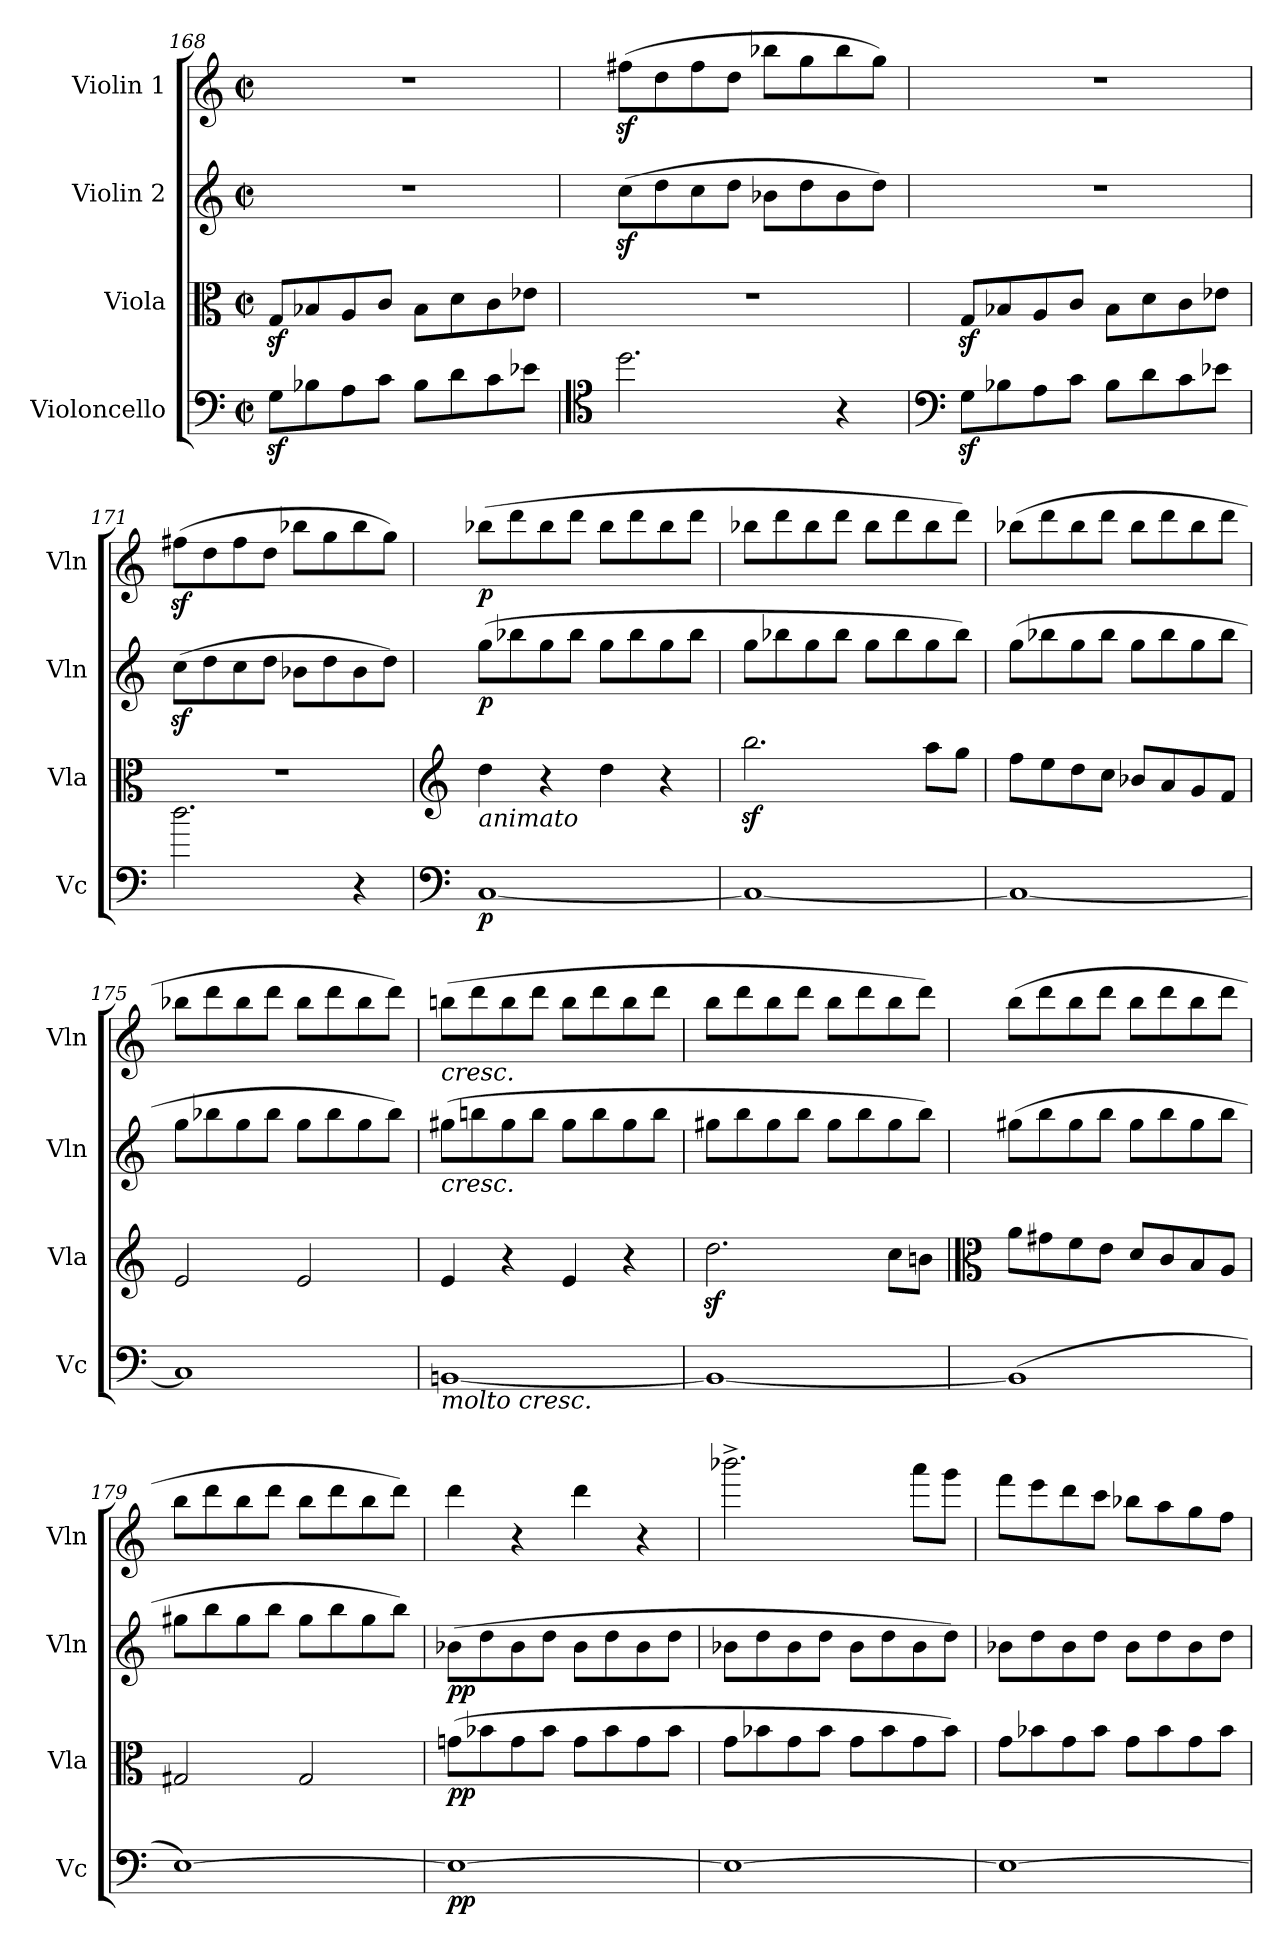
**kern	**dynam	**kern	**dynam	**kern	**dynam	**kern	**dynam
*part4	*part4	*part3	*part3	*part2	*part2	*part1	*part1
*staff4	*staff4	*staff3	*staff3	*staff2	*staff2	*staff1	*staff1
*I"Violoncello	*	*I"Viola	*	*I"Violin 2	*	*I"Violin 1	*
*I'Vc	*	*I'Vla	*	*I'Vln	*	*I'Vln	*
*clefF4	*	*clefC3	*	*clefG2	*	*clefG2	*
*k[]	*	*k[]	*	*k[]	*	*k[]	*
*M2/2	*	*M2/2	*	*M2/2	*	*M2/2	*
*met(c|)	*	*met(c|)	*	*met(c|)	*	*met(c|)	*
=168	=168	=168	=168	=168	=168	=168	=168
8Gz<\L	.	8Gz</L	.	1r	.	1r	.
8B-X\	.	8B-X/	.	.	.	.	.
8A\	.	8A/	.	.	.	.	.
8c\J	.	8c/J	.	.	.	.	.
8B-\L	.	8B-\L	.	.	.	.	.
8d\	.	8d\	.	.	.	.	.
8c\	.	8c\	.	.	.	.	.
8e-X\J	.	8e-X\J	.	.	.	.	.
!!LO:LB:g=z
=169	=169	=169	=169	=169	=169	=169	=169
*clefC4	*	*	*	*	*	*	*
2.dd\	.	1r	.	(8ccz<\L	.	(8ff#Xz<\L	.
.	.	.	.	8dd\	.	8dd\	.
.	.	.	.	8cc\	.	8ff#\	.
.	.	.	.	8dd\J	.	8dd\J	.
.	.	.	.	8b-X\L	.	8bb-X\L	.
.	.	.	.	8dd\	.	8gg\	.
4r	.	.	.	8b-\	.	8bb-\	.
.	.	.	.	8dd\J)	.	8gg\J)	.
=170	=170	=170	=170	=170	=170	=170	=170
*clefF4	*	*	*	*	*	*	*
8Gz<\L	.	8Gz</L	.	1r	.	1r	.
8B-X\	.	8B-X/	.	.	.	.	.
8A\	.	8A/	.	.	.	.	.
8c\J	.	8c/J	.	.	.	.	.
8B-\L	.	8B-\L	.	.	.	.	.
8d\	.	8d\	.	.	.	.	.
8c\	.	8c\	.	.	.	.	.
8e-X\J	.	8e-X\J	.	.	.	.	.
=171	=171	=171	=171	=171	=171	=171	=171
2.dd\	.	1r	.	(8ccz<\L	.	(8ff#Xz<\L	.
.	.	.	.	8dd\	.	8dd\	.
.	.	.	.	8cc\	.	8ff#\	.
.	.	.	.	8dd\J	.	8dd\J	.
.	.	.	.	8b-X\L	.	8bb-X\L	.
.	.	.	.	8dd\	.	8gg\	.
4r	.	.	.	8b-\	.	8bb-\	.
.	.	.	.	8dd\J)	.	8gg\J)	.
=172	=172	=172	=172	=172	=172	=172	=172
*clefF4	*	*clefG2	*	*	*	*	*
!	!	!LO:TX:b:i:t=animato	!	!	!	!	!
!	!LO:DY:b	!	!	!	!LO:DY:b	!	!LO:DY:b
[1C	p	4dd\	.	(8gg\L	p	(8bb-X\L	p
.	.	.	.	8bb-X\	.	8ddd\	.
.	.	4r	.	8gg\	.	8bb-\	.
.	.	.	.	8bb-\J	.	8ddd\J	.
.	.	4dd\	.	8gg\L	.	8bb-\L	.
.	.	.	.	8bb-\	.	8ddd\	.
.	.	4r	.	8gg\	.	8bb-\	.
.	.	.	.	8bb-\J	.	8ddd\J	.
=173	=173	=173	=173	=173	=173	=173	=173
1C_	.	2.bbz<\	.	8gg\L	.	8bb-X\L	.
.	.	.	.	8bb-X\	.	8ddd\	.
.	.	.	.	8gg\	.	8bb-\	.
.	.	.	.	8bb-\J	.	8ddd\J	.
.	.	.	.	8gg\L	.	8bb-\L	.
.	.	.	.	8bb-\	.	8ddd\	.
.	.	8aa\L	.	8gg\	.	8bb-\	.
.	.	8gg\J	.	8bb-\J)	.	8ddd\J)	.
!!LO:LB:g=z
=174	=174	=174	=174	=174	=174	=174	=174
1C_	.	8ff\L	.	(8gg\L	.	(8bb-X\L	.
.	.	8ee\	.	8bb-X\	.	8ddd\	.
.	.	8dd\	.	8gg\	.	8bb-\	.
.	.	8cc\J	.	8bb-\J	.	8ddd\J	.
.	.	8b-X/L	.	8gg\L	.	8bb-\L	.
.	.	8a/	.	8bb-\	.	8ddd\	.
.	.	8g/	.	8gg\	.	8bb-\	.
.	.	8f/J	.	8bb-\J	.	8ddd\J	.
=175	=175	=175	=175	=175	=175	=175	=175
1C]	.	2e/	.	8gg\L	.	8bb-X\L	.
.	.	.	.	8bb-X\	.	8ddd\	.
.	.	.	.	8gg\	.	8bb-\	.
.	.	.	.	8bb-\J	.	8ddd\J	.
.	.	2e/	.	8gg\L	.	8bb-\L	.
.	.	.	.	8bb-\	.	8ddd\	.
.	.	.	.	8gg\	.	8bb-\	.
.	.	.	.	8bb-\J)	.	8ddd\J)	.
=176	=176	=176	=176	=176	=176	=176	=176
!	!	!	!	!	!	!LO:TX:b:i:t=cresc.	!
!	!	!	!	!LO:TX:b:i:t=cresc.	!	!	!
!LO:TX:b:i:t=molto cresc.	!	!	!	!	!	!	!
[1BBn	.	4e/	.	(8gg#X\L	.	(8bbn\L	.
.	.	.	.	8bbn\	.	8ddd\	.
.	.	4r	.	8gg#\	.	8bb\	.
.	.	.	.	8bb\J	.	8ddd\J	.
.	.	4e/	.	8gg#\L	.	8bb\L	.
.	.	.	.	8bb\	.	8ddd\	.
.	.	4r	.	8gg#\	.	8bb\	.
.	.	.	.	8bb\J	.	8ddd\J	.
!!LO:PB:g=z
=177	=177	=177	=177	=177	=177	=177	=177
1BB_	.	2.ddz<\	.	8gg#X\L	.	8bb\L	.
.	.	.	.	8bb\	.	8ddd\	.
.	.	.	.	8gg#\	.	8bb\	.
.	.	.	.	8bb\J	.	8ddd\J	.
.	.	.	.	8gg#\L	.	8bb\L	.
.	.	.	.	8bb\	.	8ddd\	.
.	.	8cc\L	.	8gg#\	.	8bb\	.
.	.	8bn\J	.	8bb\J)	.	8ddd\J)	.
=178	=178	=178	=178	=178	=178	=178	=178
*	*	*clefC3	*	*	*	*	*
*^	*	*	*	*	*	*	*
(1BB]	2ryy	.	8a\L	.	(8gg#X\L	.	(8bb\L	.
.	.	.	8g#X\	.	8bb\	.	8ddd\	.
.	.	.	8f\	.	8gg#\	.	8bb\	.
.	.	.	8e\J	.	8bb\J	.	8ddd\J	.
.	2ryy	.	8d/L	.	8gg#\L	.	8bb\L	.
.	.	.	8c/	.	8bb\	.	8ddd\	.
.	.	.	8B/	.	8gg#\	.	8bb\	.
.	.	.	8A/J	.	8bb\J	.	8ddd\J	.
*v	*v	*	*	*	*	*	*	*
=179	=179	=179	=179	=179	=179	=179	=179
[1E)	.	2G#X/	.	8gg#X\L	.	8bb\L	.
.	.	.	.	8bb\	.	8ddd\	.
.	.	.	.	8gg#\	.	8bb\	.
.	.	.	.	8bb\J	.	8ddd\J	.
.	.	2G#/	.	8gg#\L	.	8bb\L	.
.	.	.	.	8bb\	.	8ddd\	.
.	.	.	.	8gg#\	.	8bb\	.
.	.	.	.	8bb\J)	.	8ddd\J)	.
=180	=180	=180	=180	=180	=180	=180	=180
!	!LO:DY:b	!	!LO:DY:b	!	!LO:DY:b	!	!LO:DY:b
!	!	!	!	!	!	!	!LO:DY:n=1:b
1E_	pp	(8gn\L	pp	(8b-X\L	pp	4ddd\	p other-dynamics
.	.	8b-X\	.	8dd\	.	.	.
.	.	8g\	.	8b-\	.	4r	.
.	.	8b-\J	.	8dd\J	.	.	.
.	.	8g\L	.	8b-\L	.	4ddd\	.
.	.	8b-\	.	8dd\	.	.	.
.	.	8g\	.	8b-\	.	4r	.
.	.	8b-\J	.	8dd\J	.	.	.
=181	=181	=181	=181	=181	=181	=181	=181
1E_	.	8g\L	.	8b-X\L	.	2.bbb-X^\	.
.	.	8b-X\	.	8dd\	.	.	.
.	.	8g\	.	8b-\	.	.	.
.	.	8b-\J	.	8dd\J	.	.	.
.	.	8g\L	.	8b-\L	.	.	.
.	.	8b-\	.	8dd\	.	.	.
.	.	8g\	.	8b-\	.	8aaa\L	.
.	.	8b-\J)	.	8dd\J)	.	8ggg\J	.
!!LO:LB:g=z
=182	=182	=182	=182	=182	=182	=182	=182
1E_	.	8g\L	.	8b-X\L	.	8fff\L	.
.	.	8b-X\	.	8dd\	.	8eee\	.
.	.	8g\	.	8b-\	.	8ddd\	.
.	.	8b-\J	.	8dd\J	.	8ccc\J	.
.	.	8g\L	.	8b-\L	.	8bb-X\L	.
.	.	8b-\	.	8dd\	.	8aa\	.
.	.	8g\	.	8b-\	.	8gg\	.
.	.	8b-\J	.	8dd\J	.	8ff\J	.
=	=	=	=	=	=	=	=
*-	*-	*-	*-	*-	*-	*-	*-
